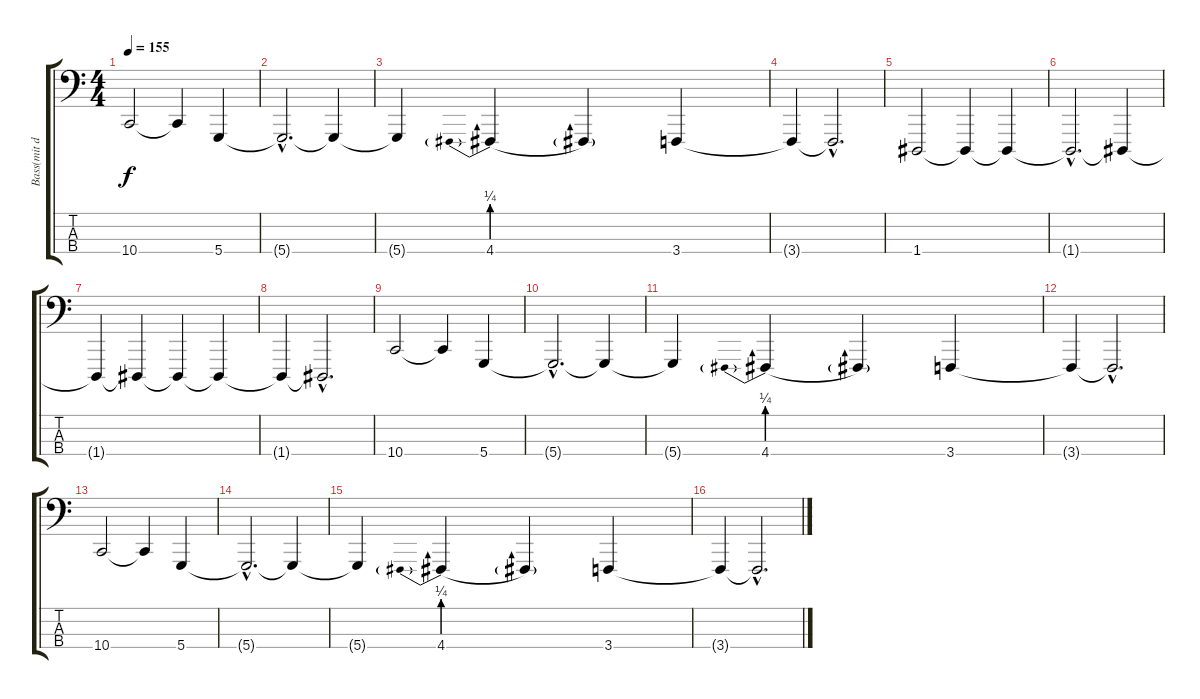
\track ("Bass(mit diesem Effekt...)" "Bass(mit d") {instrument cello}
\staff {score tabs}
\tuning (G2 D2 A1 D1) {hide}
\ts (4 4)
\tempo 155
\clef f4
\ks c
10.4.2{dy f} 10.4{t}.4 5.4.4 |
5.4{hac t}.2{d} 5.4{t}.4 |
5.4{t}.4 4.4{be (prebend 0 1 60 1)}.4 4.4{t}.4 3.4.4 |
3.4{t}.4 3.4{hac t}.2{d} |
1.4.2 1.4{t}.4 1.4{t}.4 |
1.4{hac t}.2{d} 1.4{t}.4 |
1.4{t}.4 1.4{t}.4 1.4{t}.4 1.4{t}.4 |
1.4{t}.4 1.4{hac t}.2{d} |
10.4.2 10.4{t}.4 5.4.4 |
5.4{hac t}.2{d} 5.4{t}.4 |
5.4{t}.4 4.4{be (prebend 0 1 60 1)}.4 4.4{t}.4 3.4.4 |
3.4{t}.4 3.4{hac t}.2{d} |
10.4.2 10.4{t}.4 5.4.4 |
5.4{hac t}.2{d} 5.4{t}.4 |
5.4{t}.4 4.4{be (prebend 0 1 60 1)}.4 4.4{t}.4 3.4.4 |
3.4{t}.4 3.4{hac t}.2{d}
